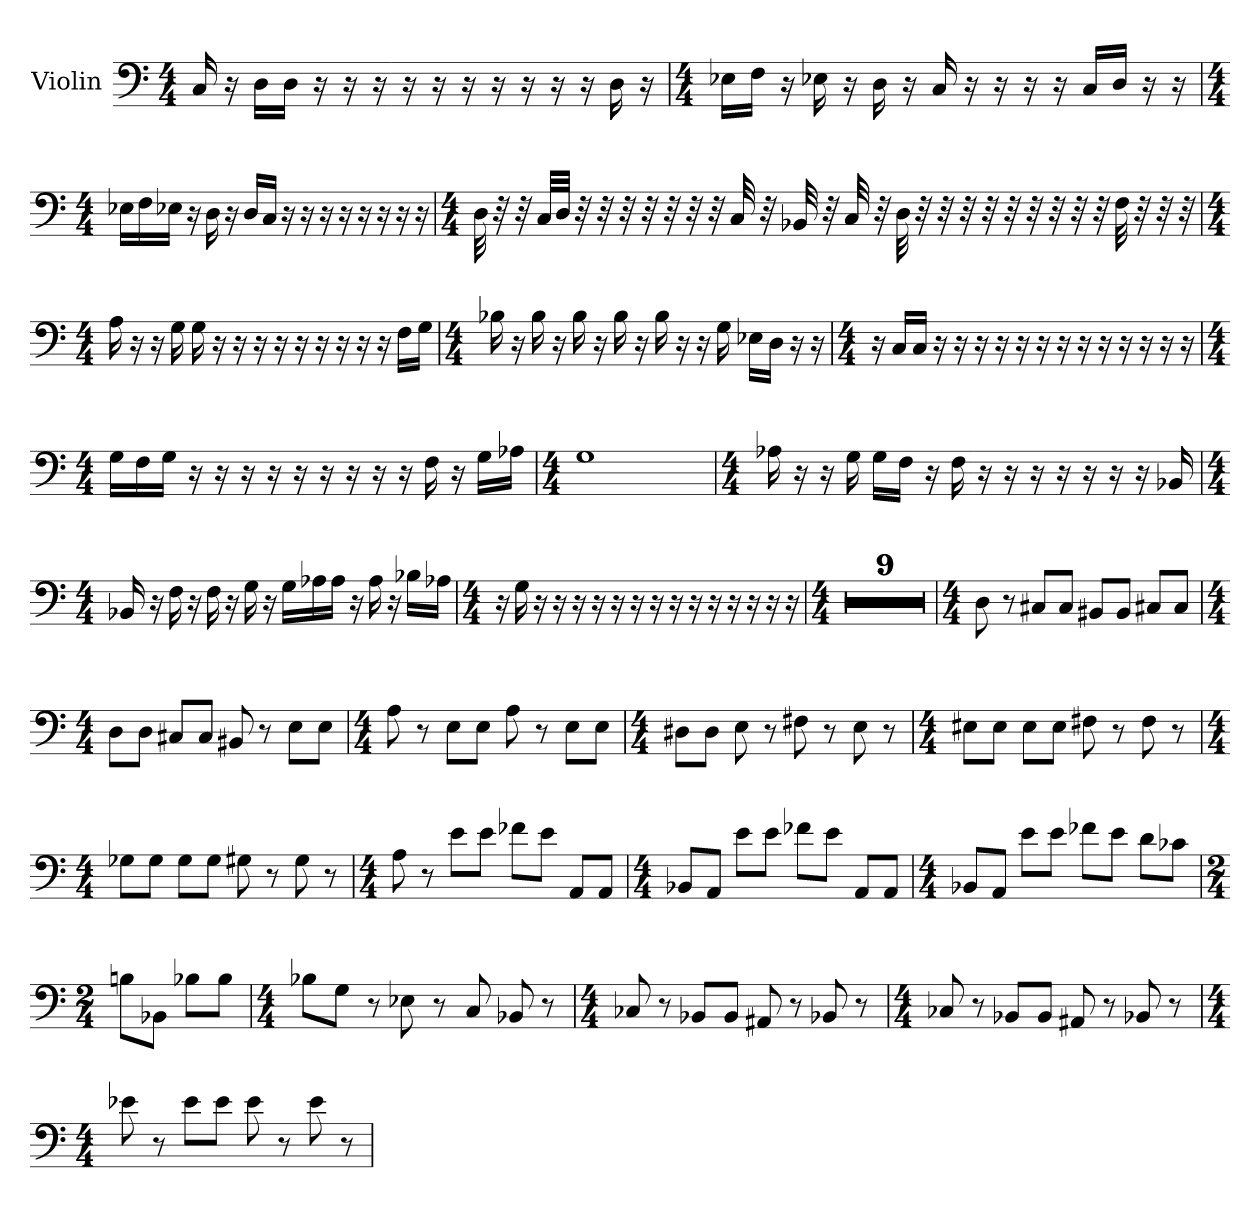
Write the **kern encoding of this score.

**kern
*part1
*staff1
*I"Violin
*I'Vln
*M4/4
=
16C
16r
16DLL
16DJJ
16r
16r
16r
16r
16r
16r
16r
16r
16r
16r
16D
16r
=
*M4/4
16E-XLL
16FJJ
16r
16E-X
16r
16D
16r
16C
16r
16r
16r
16r
16CLL
16DJJ
16r
16r
=
*M4/4
16E-XLL
16F
16E-XJJ
16r
16D
16r
16DLL
16CJJ
16r
16r
16r
16r
16r
16r
16r
16r
=
*M4/4
32D
32r
32r
32CLLL
32DJJJ
32r
32r
32r
32r
32r
32r
32r
32C
32r
32BB-X
32r
32C
32r
32D
32r
32r
32r
32r
32r
32r
32r
32r
32r
32F
32r
32r
32r
=
*M4/4
16A
16r
16r
16G
16G
16r
16r
16r
16r
16r
16r
16r
16r
16r
16FLL
16GJJ
=
*M4/4
16B-X
16r
16B-
16r
16B-
16r
16B-
16r
16B-
16r
16r
16G
16E-XLL
16DJJ
16r
16r
=
*M4/4
16r
16CLL
16CJJ
16r
16r
16r
16r
16r
16r
16r
16r
16r
16r
16r
16r
16r
=
*M4/4
16GLL
16F
16GJJ
16r
16r
16r
16r
16r
16r
16r
16r
16r
16F
16r
16GLL
16A-XJJ
=
*M4/4
1G
=
*M4/4
16A-X
16r
16r
16G
16GLL
16FJJ
16r
16F
16r
16r
16r
16r
16r
16r
16r
16BB-X
=
*M4/4
16BB-X
16r
16F
16r
16F
16r
16G
16r
16GLL
16A-X
16A-JJ
16r
16A-
16r
16B-XLL
16A-XJJ
=
*M4/4
16r
16G
16r
16r
16r
16r
16r
16r
16r
16r
16r
16r
16r
16r
16r
16r
=
*M4/4
1r
=
*M4/4
1r
=
*M4/4
1r
=
*M4/4
1r
=
*M4/4
1r
=
*M4/4
1r
=
*M4/4
1r
=
*M4/4
1r
=
*M4/4
1r
=
*M4/4
8D
8r
8C#XL
8C#J
8BB#XL
8BB#J
8C#XL
8C#J
=
*M4/4
8DL
8DJ
8C#XL
8C#J
8BB#X
8r
8EL
8EJ
=
*M4/4
8A
8r
8EL
8EJ
8A
8r
8EL
8EJ
=
*M4/4
8D#XL
8D#J
8E
8r
8F#X
8r
8E
8r
=
*M4/4
8E#XL
8E#J
8E#L
8E#J
8F#X
8r
8F#
8r
=
*M4/4
8G-XL
8G-J
8G-L
8G-J
8G#X
8r
8G#
8r
=
*M4/4
8A
8r
8eL
8eJ
8f-XL
8eJ
8AAL
8AAJ
=
*M4/4
8BB-XL
8AAJ
8eL
8eJ
8f-XL
8eJ
8AAL
8AAJ
=
*M4/4
8BB-XL
8AAJ
8eL
8eJ
8f-XL
8eJ
8dL
8c-XJ
=
*M2/4
8BnL
8BB-XJ
8B-XL
8B-J
=
*M4/4
8B-XL
8GJ
8r
8E-X
8r
8C
8BB-X
8r
=
*M4/4
8C-X
8r
8BB-XL
8BB-J
8AA#X
8r
8BB-X
8r
=
*M4/4
8C-X
8r
8BB-XL
8BB-J
8AA#X
8r
8BB-X
8r
=
*M4/4
8e-X
8r
8e-L
8e-J
8e-
8r
8e-
8r
=
*-
